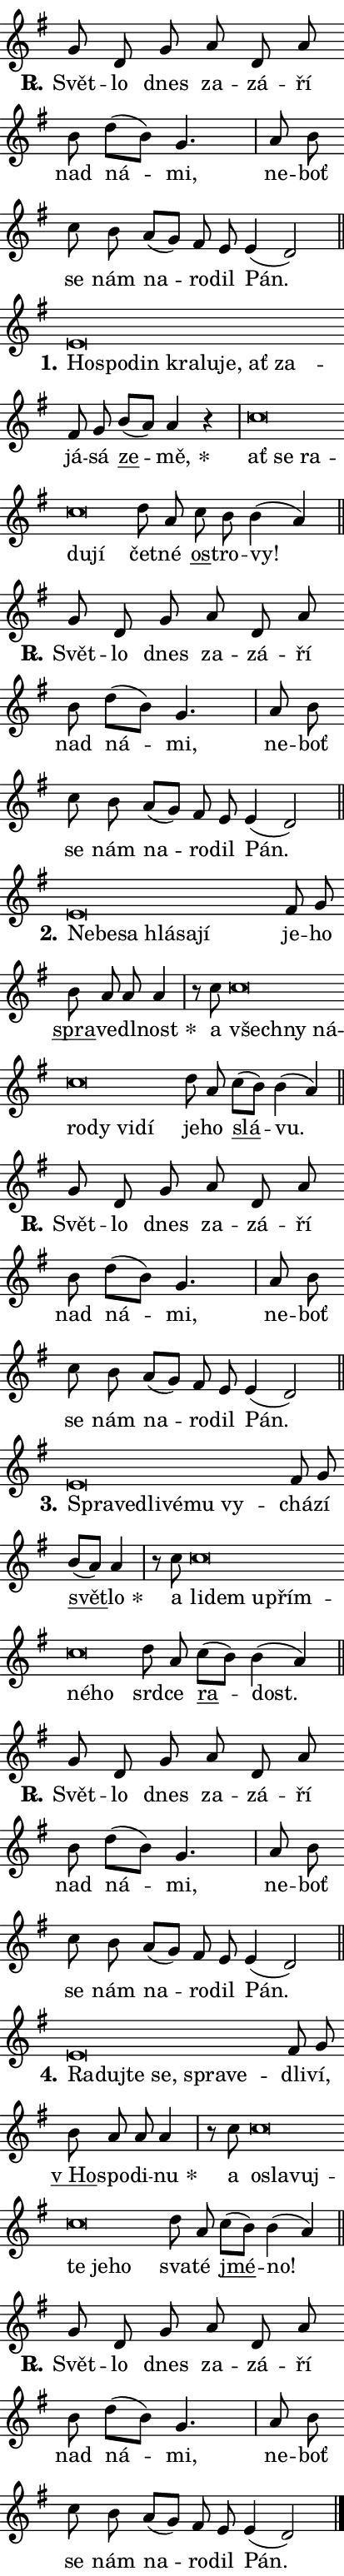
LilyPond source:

\version "2.22.1"
\header { tagline = "" }
\paper {
  indent = 0\cm
  top-margin = 0\cm
  right-margin = 0\cm
  bottom-margin = 0\cm
  left-margin = 0\cm
  paper-width = 7\cm
  page-breaking = #ly:one-page-breaking
  system-system-spacing.basic-distance = #11
  score-system-spacing.basic-distance = #11
  ragged-last = ##f
}


%% Author: Thomas Morley
%% https://lists.gnu.org/archive/html/lilypond-user/2020-05/msg00002.html
#(define (line-position grob)
"Returns position of @var[grob} in current system:
   @code{'start}, if at first time-step
   @code{'end}, if at last time-step
   @code{'middle} otherwise
"
  (let* ((col (ly:item-get-column grob))
         (ln (ly:grob-object col 'left-neighbor))
         (rn (ly:grob-object col 'right-neighbor))
         (col-to-check-left (if (ly:grob? ln) ln col))
         (col-to-check-right (if (ly:grob? rn) rn col))
         (break-dir-left
           (and
             (ly:grob-property col-to-check-left 'non-musical #f)
             (ly:item-break-dir col-to-check-left)))
         (break-dir-right
           (and
             (ly:grob-property col-to-check-right 'non-musical #f)
             (ly:item-break-dir col-to-check-right))))
        (cond ((eqv? 1 break-dir-left) 'start)
              ((eqv? -1 break-dir-right) 'end)
              (else 'middle))))

#(define (tranparent-at-line-position vctor)
  (lambda (grob)
  "Relying on @code{line-position} select the relevant enry from @var{vctor}.
Used to determine transparency,"
    (case (line-position grob)
      ((end) (not (vector-ref vctor 0)))
      ((middle) (not (vector-ref vctor 1)))
      ((start) (not (vector-ref vctor 2))))))

noteHeadBreakVisibility =
#(define-music-function (break-visibility)(vector?)
"Makes @code{NoteHead}s transparent relying on @var{break-visibility}"
#{
  \override NoteHead.transparent =
    #(tranparent-at-line-position break-visibility)
#})

#(define delete-ledgers-for-transparent-note-heads
  (lambda (grob)
    "Reads whether a @code{NoteHead} is transparent.
If so this @code{NoteHead} is removed from @code{'note-heads} from
@var{grob}, which is supposed to be @code{LedgerLineSpanner}.
As a result ledgers are not printed for this @code{NoteHead}"
    (let* ((nhds-array (ly:grob-object grob 'note-heads))
           (nhds-list
             (if (ly:grob-array? nhds-array)
                 (ly:grob-array->list nhds-array)
                 '()))
           ;; Relies on the transparent-property being done before
           ;; Staff.LedgerLineSpanner.after-line-breaking is executed.
           ;; This is fragile ...
           (to-keep
             (remove
               (lambda (nhd)
                 (ly:grob-property nhd 'transparent #f))
               nhds-list)))
      ;; TODO find a better method to iterate over grob-arrays, similiar
      ;; to filter/remove etc for lists
      ;; For now rebuilt from scratch
      (set! (ly:grob-object grob 'note-heads)  '())
      (for-each
        (lambda (nhd)
          (ly:pointer-group-interface::add-grob grob 'note-heads nhd))
        to-keep))))

hideNotes = {
  \noteHeadBreakVisibility #begin-of-line-visible
}
unHideNotes = {
  \noteHeadBreakVisibility #all-visible
}

% work-around for resetting accidentals
% https://lilypond.org/doc/v2.23/Documentation/notation/displaying-rhythms#unmetered-music
cadenzaMeasure = {
  \cadenzaOff
  \partial 1024 s1024
  \cadenzaOn
}

#(define-markup-command (accent layout props text) (markup?)
  "Underline accented syllable"
  (interpret-markup layout props
    #{\markup \override #'(offset . 4.3) \underline { #text }#}))

responsum = \markup \concat {
  "R" \hspace #-1.05 \path #0.1 #'((moveto 0 0.07) (lineto 0.9 0.8)) \hspace #0.05 "."
}

\layout {
    \context {
        \Staff
        \remove "Time_signature_engraver"
        \override LedgerLineSpanner.after-line-breaking = #delete-ledgers-for-transparent-note-heads
    }
    \context {
        \Voice {
            \override NoteHead.output-attributes = #'((class . "notehead"))
            \override Hairpin.height = #0.55
        }
    }
    \context {
        \Lyrics {
            \override StanzaNumber.output-attributes = #'((class . "stanzanumber"))
            \override LyricSpace.minimum-distance = #0.9
            \override LyricText.font-name = #"TeX Gyre Schola"
            \override LyricText.font-size = 1
            \override StanzaNumber.font-name = #"TeX Gyre Schola Bold"
            \override StanzaNumber.font-size = 1
        }
    }
}

% magnetic-lyrics.ily
%
%   written by
%     Jean Abou Samra <jean@abou-samra.fr>
%     Werner Lemberg <wl@gnu.org>
%
%   adapted by
%     Jiri Hon <jiri.hon@gmail.com>
%
% Version 2022-Apr-15

% https://www.mail-archive.com/lilypond-user@gnu.org/msg149350.html

#(define (Left_hyphen_pointer_engraver context)
   "Collect syllable-hyphen-syllable occurrences in lyrics and store
them in properties.  This engraver only looks to the left.  For
example, if the lyrics input is @code{foo -- bar}, it does the
following.

@itemize @bullet
@item
Set the @code{text} property of the @code{LyricHyphen} grob between
@q{foo} and @q{bar} to @code{foo}.

@item
Set the @code{left-hyphen} property of the @code{LyricText} grob with
text @q{foo} to the @code{LyricHyphen} grob between @q{foo} and
@q{bar}.
@end itemize

Use this auxiliary engraver in combination with the
@code{lyric-@/text::@/apply-@/magnetic-@/offset!} hook."
   (let ((hyphen #f)
         (text #f))
     (make-engraver
      (acknowledgers
       ((lyric-syllable-interface engraver grob source-engraver)
        (set! text grob)))
      (end-acknowledgers
       ((lyric-hyphen-interface engraver grob source-engraver)
        ;(when (not (grob::has-interface grob 'lyric-space-interface))
          (set! hyphen grob)));)
      ((stop-translation-timestep engraver)
       (when (and text hyphen)
         (ly:grob-set-object! text 'left-hyphen hyphen))
       (set! text #f)
       (set! hyphen #f)))))

#(define (lyric-text::apply-magnetic-offset! grob)
   "If the space between two syllables is less than the value in
property @code{LyricText@/.details@/.squash-threshold}, move the right
syllable to the left so that it gets concatenated with the left
syllable.

Use this function as a hook for
@code{LyricText@/.after-@/line-@/breaking} if the
@code{Left_@/hyphen_@/pointer_@/engraver} is active."
   (let ((hyphen (ly:grob-object grob 'left-hyphen #f)))
     (when hyphen
       (let ((left-text (ly:spanner-bound hyphen LEFT)))
         (when (grob::has-interface left-text 'lyric-syllable-interface)
           (let* ((common (ly:grob-common-refpoint grob left-text X))
                  (this-x-ext (ly:grob-extent grob common X))
                  (left-x-ext
                   (begin
                     ;; Trigger magnetism for left-text.
                     (ly:grob-property left-text 'after-line-breaking)
                     (ly:grob-extent left-text common X)))
                  ;; `delta` is the gap width between two syllables.
                  (delta (- (interval-start this-x-ext)
                            (interval-end left-x-ext)))
                  (details (ly:grob-property grob 'details))
                  (threshold (assoc-get 'squash-threshold details 0.2)))
             (when (< delta threshold)
               (let* (;; We have to manipulate the input text so that
                      ;; ligatures crossing syllable boundaries are not
                      ;; disabled.  For languages based on the Latin
                      ;; script this is essentially a beautification.
                      ;; However, for non-Western scripts it can be a
                      ;; necessity.
                      (lt (ly:grob-property left-text 'text))
                      (rt (ly:grob-property grob 'text))
                      (is-space (grob::has-interface hyphen 'lyric-space-interface))
                      (space (if is-space " " ""))
                      (space-markup (grob-interpret-markup grob " "))
                      (space-size (interval-length (ly:stencil-extent space-markup X)))
                      (extra-delta (if is-space space-size 0))
                      ;; Append new syllable.
                      (ltrt-space (if (and (string? lt) (string? rt))
                                (string-append lt space rt)
                                (make-concat-markup (list lt space rt))))
                      ;; Right-align `ltrt` to the right side.
                      (ltrt-space-markup (grob-interpret-markup
                               grob
                               (make-translate-markup
                                (cons (interval-length this-x-ext) 0)
                                (make-right-align-markup ltrt-space)))))
                 (begin
                   ;; Don't print `left-text`.
                   (ly:grob-set-property! left-text 'stencil #f)
                   ;; Set text and stencil (which holds all collected
                   ;; syllables so far) and shift it to the left.
                   (ly:grob-set-property! grob 'text ltrt-space)
                   (ly:grob-set-property! grob 'stencil ltrt-space-markup)
                   (ly:grob-translate-axis! grob (- (- delta extra-delta)) X))))))))))


#(define (lyric-hyphen::displace-bounds-first grob)
   ;; Make very sure this callback isn't triggered too early.
   (let ((left (ly:spanner-bound grob LEFT))
         (right (ly:spanner-bound grob RIGHT)))
     (ly:grob-property left 'after-line-breaking)
     (ly:grob-property right 'after-line-breaking)
     (ly:lyric-hyphen::print grob)))

squashThreshold = #0.4

\layout {
  \context {
    \Lyrics
    \consists #Left_hyphen_pointer_engraver
    \override LyricText.after-line-breaking =
      #lyric-text::apply-magnetic-offset!
    \override LyricHyphen.stencil = #lyric-hyphen::displace-bounds-first
    \override LyricText.details.squash-threshold = \squashThreshold
    \override LyricHyphen.minimum-distance = 0
    \override LyricHyphen.minimum-length = \squashThreshold
  }
}

squash = \override LyricText.details.squash-threshold = 9999
unSquash = \override LyricText.details.squash-threshold = \squashThreshold

left = \override LyricText.self-alignment-X = #LEFT
unLeft = \revert LyricText.self-alignment-X

starOffset = #(lambda (grob) 
                (let ((x_offset (ly:self-alignment-interface::aligned-on-x-parent grob)))
                  (if (= x_offset 0) 0 (+ x_offset 1.2))))

star = #(define-music-function (syllable)(string?)
"Append star separator at the end of a syllable"
#{
  \once \override LyricText.X-offset = #starOffset
  \lyricmode { \markup {
    #syllable
    \override #'((font-name . "TeX Gyre Schola Bold")) \hspace #0.2 \lower #0.65 \larger "*"
  } }
#})

starAccent = #(define-music-function (syllable)(string?)
"Append star separator at the end of a syllable and make accent"
#{
  \once \override LyricText.X-offset = #starOffset
  \lyricmode { \markup {
    \accent #syllable
    \override #'((font-name . "TeX Gyre Schola Bold")) \hspace #0.2 \lower #0.65 \larger "*"
  } }
#})

breath = #(define-music-function (syllable)(string?)
"Append breathing indicator at the end of a syllable"
#{
  \lyricmode { \markup { #syllable "+" } }
#})

optionalBreath = #(define-music-function (syllable)(string?)
"Append optional breathing indicator at the end of a syllable"
#{
  \lyricmode { \markup { #syllable "(+)" } }
#})


\score {
    <<
        \new Voice = "melody" { \cadenzaOn \key g \major \relative { g'8 d g a d, a' \bar "" b d[( b)] g4. \cadenzaMeasure \bar "|" a8 b \bar "" c b \bar "" a[( g)] fis e \bar "" e4( d2) \cadenzaMeasure \bar "||" \break }
\relative { e'\breve*1/16 \hideNotes \breve*1/16 \bar "" \breve*1/16 \bar "" \breve*1/16 \bar "" \breve*1/16 \bar "" \breve*1/16 \bar "" \breve*1/16 \breve*1/16 \bar "" \unHideNotes fis8 g \bar "" b[( a)] a4 r \cadenzaMeasure \bar "|" c\breve*1/16 \hideNotes \breve*1/16 \bar "" \breve*1/16 \bar "" \breve*1/16 \breve*1/16 \bar "" \unHideNotes d8 a \bar "" c b b4( a) \cadenzaMeasure \bar "||" \break }
\relative { g'8 d g a d, a' \bar "" b d[( b)] g4. \cadenzaMeasure \bar "|" a8 b \bar "" c b \bar "" a[( g)] fis e \bar "" e4( d2) \cadenzaMeasure \bar "||" \break }
\relative { e'\breve*1/16 \hideNotes \breve*1/16 \bar "" \breve*1/16 \bar "" \breve*1/16 \bar "" \breve*1/16 \breve*1/16 \bar "" \unHideNotes fis8 g \bar "" b a a a4 \cadenzaMeasure \bar "|" r8 c c\breve*1/16 \hideNotes \breve*1/16 \bar "" \breve*1/16 \bar "" \breve*1/16 \bar "" \breve*1/16 \bar "" \breve*1/16 \breve*1/16 \bar "" \unHideNotes d8 a \bar "" c[( b)] b4( a) \cadenzaMeasure \bar "||" \break }
\relative { g'8 d g a d, a' \bar "" b d[( b)] g4. \cadenzaMeasure \bar "|" a8 b \bar "" c b \bar "" a[( g)] fis e \bar "" e4( d2) \cadenzaMeasure \bar "||" \break }
\relative { e'\breve*1/16 \hideNotes \breve*1/16 \bar "" \breve*1/16 \bar "" \breve*1/16 \bar "" \breve*1/16 \breve*1/16 \bar "" \unHideNotes fis8 g \bar "" b[( a)] a4 \cadenzaMeasure \bar "|" r8 c c\breve*1/16 \hideNotes \breve*1/16 \bar "" \breve*1/16 \bar "" \breve*1/16 \bar "" \breve*1/16 \breve*1/16 \bar "" \unHideNotes d8 a \bar "" c[( b)] b4( a) \cadenzaMeasure \bar "||" \break }
\relative { g'8 d g a d, a' \bar "" b d[( b)] g4. \cadenzaMeasure \bar "|" a8 b \bar "" c b \bar "" a[( g)] fis e \bar "" e4( d2) \cadenzaMeasure \bar "||" \break }
\relative { e'\breve*1/16 \hideNotes \breve*1/16 \bar "" \breve*1/16 \bar "" \breve*1/16 \bar "" \breve*1/16 \breve*1/16 \bar "" \unHideNotes fis8 g \bar "" b a a a4 \cadenzaMeasure \bar "|" r8 c c\breve*1/16 \hideNotes \breve*1/16 \bar "" \breve*1/16 \bar "" \breve*1/16 \bar "" \breve*1/16 \breve*1/16 \bar "" \unHideNotes d8 a \bar "" c[( b)] b4( a) \cadenzaMeasure \bar "||" \break }
\relative { g'8 d g a d, a' \bar "" b d[( b)] g4. \cadenzaMeasure \bar "|" a8 b \bar "" c b \bar "" a[( g)] fis e \bar "" e4( d2) \cadenzaMeasure \bar "||" \break } \bar "|." }
        \new Lyrics \lyricsto "melody" { \lyricmode { \set stanza = \responsum
Svět -- lo dnes za -- zá -- ří nad ná -- mi, ne -- boť se nám na -- ro -- dil Pán.
\set stanza = "1."
\left Ho -- \squash spo -- din kra -- lu -- je, ať za -- \unLeft \unSquash já -- sá \markup \accent ze -- \star mě, \left ať \squash se ra -- du -- jí \unLeft \unSquash čet -- né \markup \accent os -- tro -- vy!
\set stanza = \responsum
Svět -- lo dnes za -- zá -- ří nad ná -- mi, ne -- boť se nám na -- ro -- dil Pán.
\set stanza = "2."
\left Ne -- \squash be -- sa hlá -- sa -- jí \unLeft \unSquash je -- ho \markup \accent spra -- ve -- dl -- \star nost a \left všech -- \squash ny ná -- ro -- dy vi -- dí \unLeft \unSquash je -- ho \markup \accent slá -- vu.
\set stanza = \responsum
Svět -- lo dnes za -- zá -- ří nad ná -- mi, ne -- boť se nám na -- ro -- dil Pán.
\set stanza = "3."
\left Spra -- \squash ve -- dli -- vé -- mu vy -- \unLeft \unSquash chá -- zí \markup \accent svět -- \star lo a \left li -- \squash dem u -- přím -- né -- ho \unLeft \unSquash srd -- ce \markup \accent ra -- dost.
\set stanza = \responsum
Svět -- lo dnes za -- zá -- ří nad ná -- mi, ne -- boť se nám na -- ro -- dil Pán.
\set stanza = "4."
\left Ra -- \squash duj -- te se, spra -- ve -- \unLeft \unSquash dli -- ví, \markup \accent "v Ho" -- spo -- di -- \star nu a \left o -- \squash sla -- vuj -- te je -- ho \unLeft \unSquash sva -- té \markup \accent jmé -- no!
\set stanza = \responsum
Svět -- lo dnes za -- zá -- ří nad ná -- mi, ne -- boť se nám na -- ro -- dil Pán. } }
    >>
    \layout {}
}
